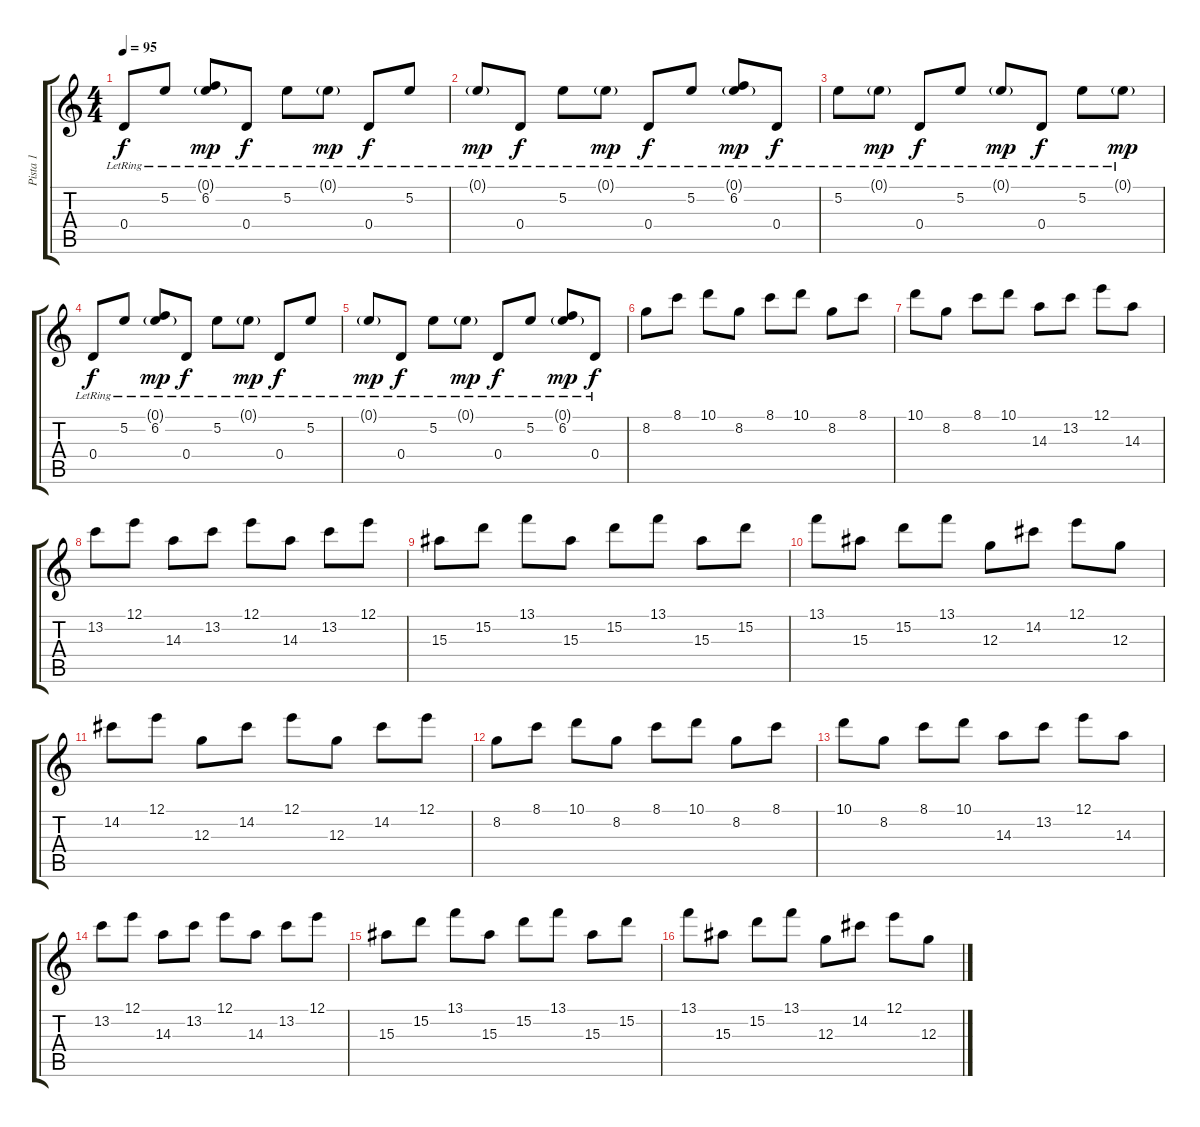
\track ("Pista 1" "Pista 1") {instrument electricguitarjazz}
\staff {score tabs}
\tuning (E4 B3 G3 D3 A2 E2) {hide}
\ts (4 4)
\tempo 95
\clef g2
\ks c
0.4{lr}.8{dy f} 5.2{lr}.8 (0.1{g lr} 6.2{lr}).8{dy mp} 0.4{lr}.8{dy f} 5.2{lr}.8 0.1{g lr}.8{dy mp} 0.4{lr}.8{dy f} 5.2{lr}.8 |
0.1{g lr}.8{dy mp} 0.4{lr}.8{dy f} 5.2{lr}.8 0.1{g lr}.8{dy mp} 0.4{lr}.8{dy f} 5.2{lr}.8 (0.1{g lr} 6.2{lr}).8{dy mp} 0.4{lr}.8{dy f} |
5.2{lr}.8 0.1{g lr}.8{dy mp} 0.4{lr}.8{dy f} 5.2{lr}.8 0.1{g lr}.8{dy mp} 0.4{lr}.8{dy f} 5.2{lr}.8 0.1{g lr}.8{dy mp} |
0.4{lr}.8{dy f} 5.2{lr}.8 (0.1{g lr} 6.2{lr}).8{dy mp} 0.4{lr}.8{dy f} 5.2{lr}.8 0.1{g lr}.8{dy mp} 0.4{lr}.8{dy f} 5.2{lr}.8 |
0.1{g lr}.8{dy mp} 0.4{lr}.8{dy f} 5.2{lr}.8 0.1{g lr}.8{dy mp} 0.4{lr}.8{dy f} 5.2{lr}.8 (0.1{g lr} 6.2{lr}).8{dy mp} 0.4{lr}.8{dy f} |
8.2.8{volume 11 instrument electricguitarjazz} 8.1.8 10.1.8 8.2.8 8.1.8 10.1.8 8.2.8 8.1.8 |
10.1.8 8.2.8 8.1.8 10.1.8 14.3.8 13.2.8 12.1.8 14.3.8 |
13.2.8 12.1.8 14.3.8 13.2.8 12.1.8 14.3.8 13.2.8 12.1.8 |
15.3.8 15.2.8 13.1.8 15.3.8 15.2.8 13.1.8 15.3.8 15.2.8 |
13.1.8 15.3.8 15.2.8 13.1.8 12.3.8 14.2.8 12.1.8 12.3.8 |
14.2.8 12.1.8 12.3.8 14.2.8 12.1.8 12.3.8 14.2.8 12.1.8 |
8.2.8{volume 11 instrument electricguitarjazz} 8.1.8 10.1.8 8.2.8 8.1.8 10.1.8 8.2.8 8.1.8 |
10.1.8 8.2.8 8.1.8 10.1.8 14.3.8 13.2.8 12.1.8 14.3.8 |
13.2.8 12.1.8 14.3.8 13.2.8 12.1.8 14.3.8 13.2.8 12.1.8 |
15.3.8 15.2.8 13.1.8 15.3.8 15.2.8 13.1.8 15.3.8 15.2.8 |
13.1.8 15.3.8 15.2.8 13.1.8 12.3.8 14.2.8 12.1.8 12.3.8
